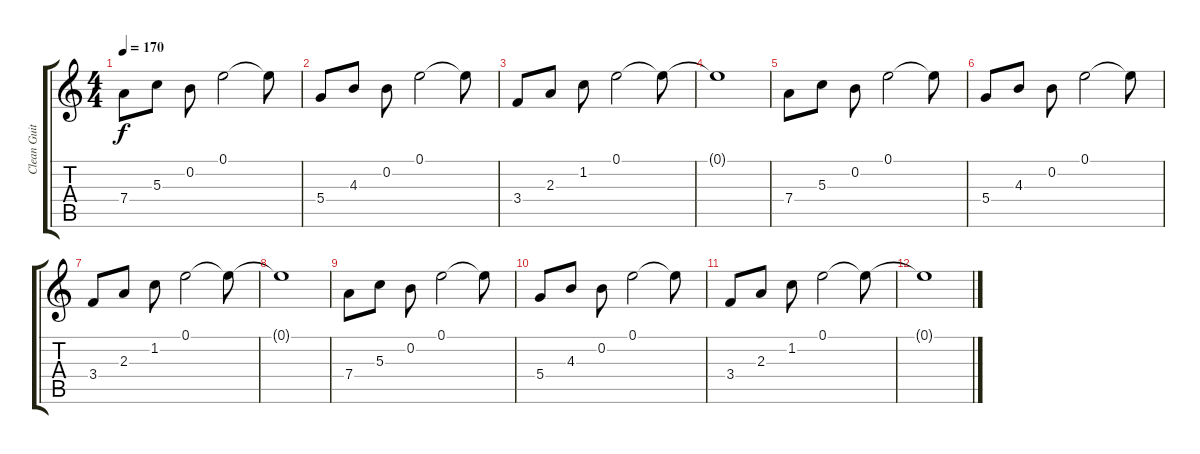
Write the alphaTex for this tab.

\track ("Clean Guitar" "Clean Guit") {instrument acousticguitarsteel}
\staff {score tabs}
\tuning (E4 B3 G3 D3 A2 E2) {hide}
\ts (4 4)
\tempo 170
\clef g2
\ks c
7.4.8{dy f} 5.3.8 0.2.8 0.1.2 0.1{t}.8 |
5.4.8 4.3.8 0.2.8 0.1.2 0.1{t}.8 |
3.4.8 2.3.8 1.2.8 0.1.2 0.1{t}.8 |
0.1{t}.1 |
7.4.8 5.3.8 0.2.8 0.1.2 0.1{t}.8 |
5.4.8 4.3.8 0.2.8 0.1.2 0.1{t}.8 |
3.4.8 2.3.8 1.2.8 0.1.2 0.1{t}.8 |
0.1{t}.1 |
7.4.8 5.3.8 0.2.8 0.1.2 0.1{t}.8 |
5.4.8 4.3.8 0.2.8 0.1.2 0.1{t}.8 |
3.4.8 2.3.8 1.2.8 0.1.2 0.1{t}.8 |
0.1{t}.1
